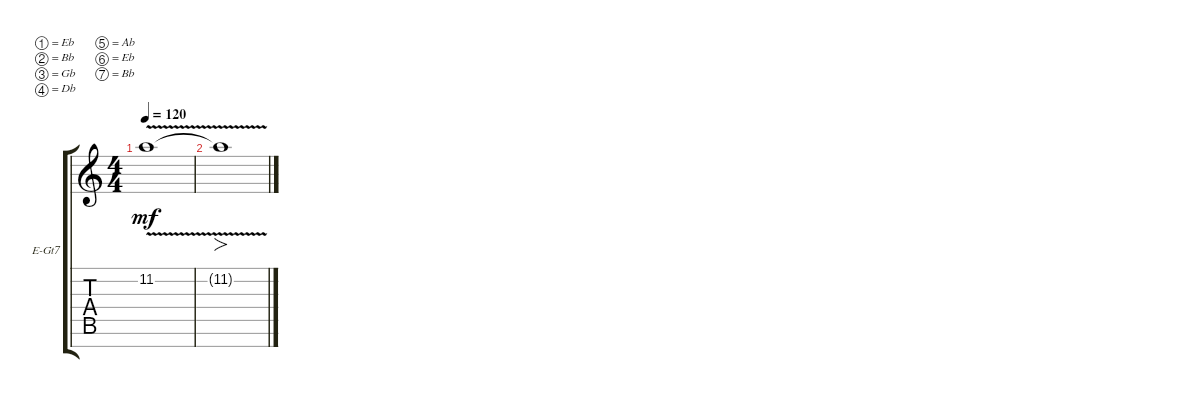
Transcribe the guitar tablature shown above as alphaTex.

\bracketExtendMode groupsimilarinstruments
\firstSystemTrackNameOrientation horizontal
\otherSystemsTrackNameOrientation horizontal
\track ("creepy harmony" "E-Gt7") {instrument electricguitarclean}
\staff {score tabs}
\tuning (Eb4 Bb3 Gb3 Db3 Ab2 Eb2 Bb1)
\ts (4 4)
\tempo 120
\clef g2
\scale
0.333333
\ks c
11.2{v t}.1{dy mf} |
\scale
0.333333 11.2{v t}.1{fo} |
\scale
0.333333 |
\scale
0.333333 |
\scale
0.333333 |
\scale
0.333333 |
\scale
0.333333 |
\scale
0.333333 |
\scale
0.333333 |
\scale
0.333333 |
\scale
0.333333 |
\scale
0.333333
